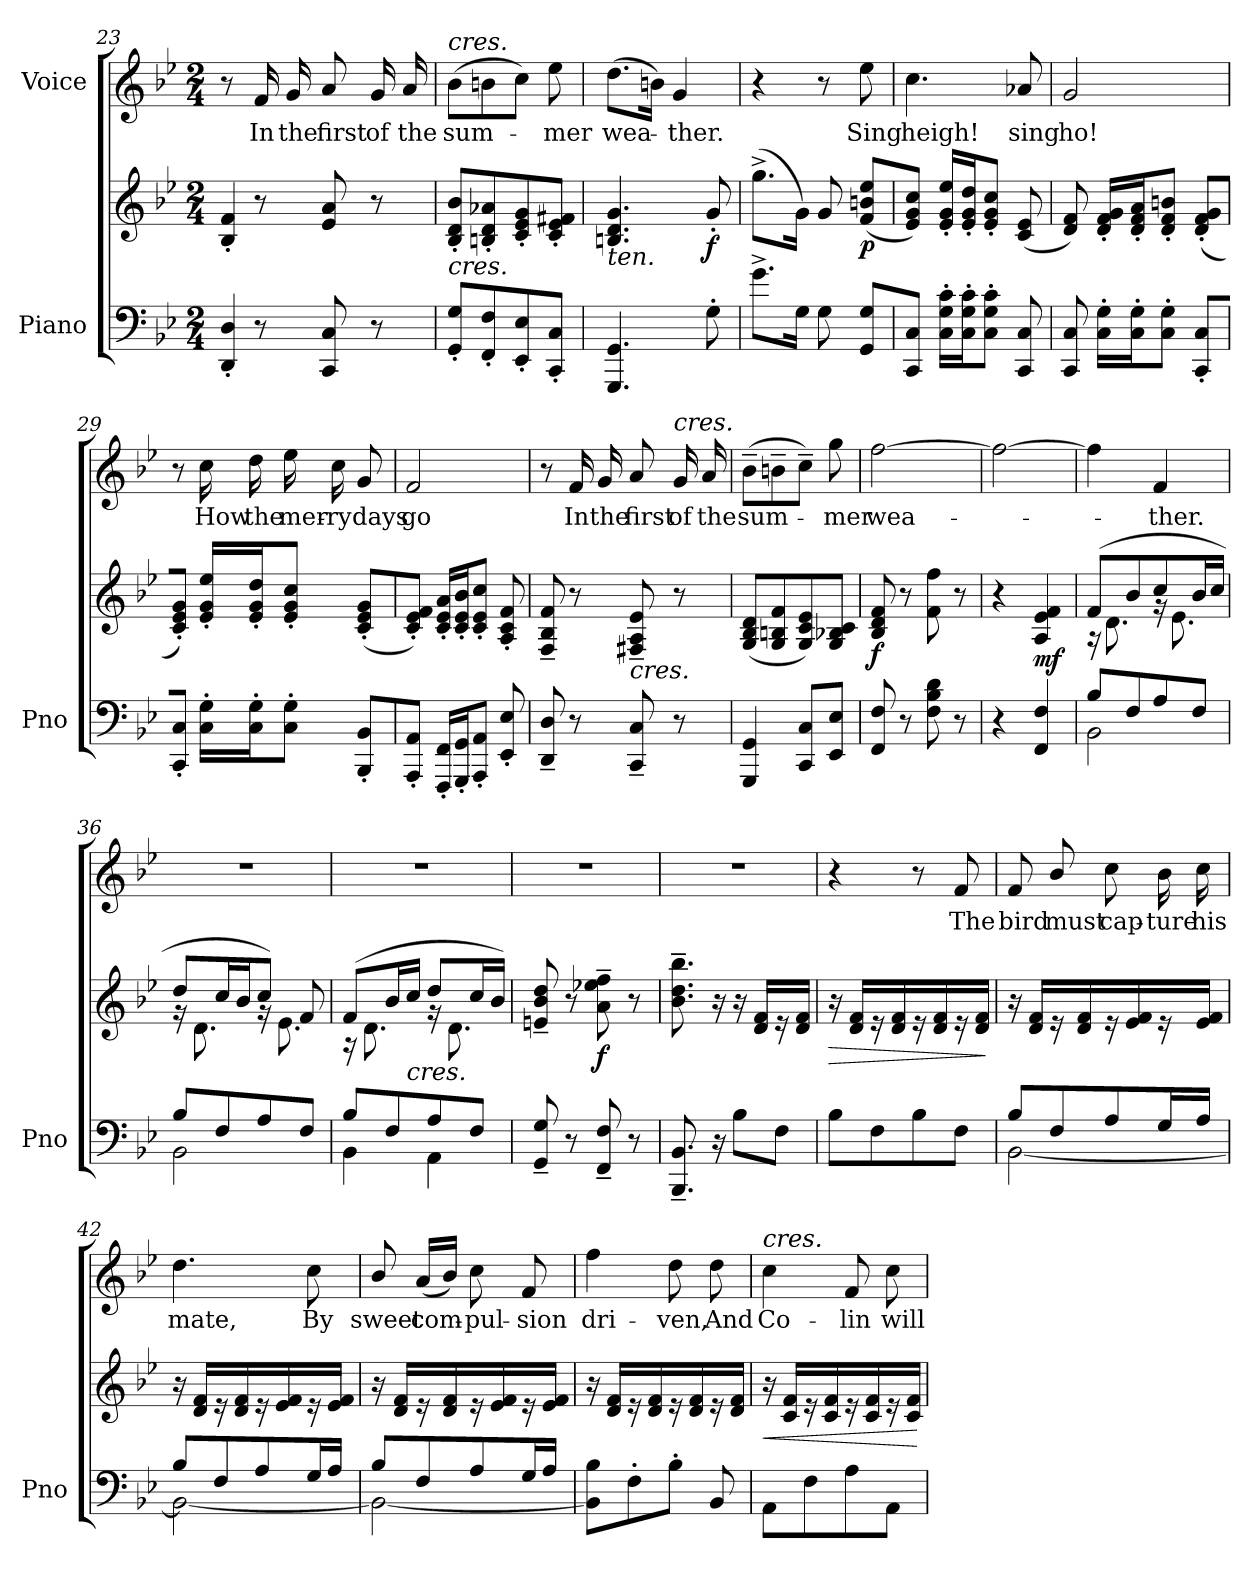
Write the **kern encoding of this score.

**kern	**kern	**dynam	**kern	**text	**dynam
*part2	*part2	*part2	*part1	*part1	*part1
*staff3	*staff2	*staff2/3	*staff1	*staff1	*staff1
*I"Piano	*	*	*I"Voice	*	*
*I'Pno	*	*	*	*	*
*clefF4	*clefG2	*	*clefG2	*	*
*k[b-e-]	*k[b-e-]	*	*k[b-e-]	*	*
*M2/4	*M2/4	*	*M2/4	*	*
=23	=23	=23	=23	=23	=23
8DD/' 8D/'J	8B-/' 8f/'J	.	8r	.	.
!	!	!	!	!LO:LY:b	!
8r	8r	.	16f/	In	.
!	!	!	!	!LO:LY:b	!
.	.	.	16g/	the	.
!	!	!	!	!LO:LY:b	!
8CC/ 8C/	8e-/ 8a/	.	8a/	first	.
!	!	!	!	!LO:LY:b	!
8r	8r	.	16g/	of	.
!	!	!	!	!LO:LY:b	!
.	.	.	16a/	the	.
!!LO:PB:g=z
=24	=24	=24	=24	=24	=24
!	!	!	!LO:TX:a:i:t=cres.	!	!
!	!LO:TX:b:i:t=cres.	!	!	!	!
!	!	!	!	!LO:LY:b	!
8GG/' 8G/'L	8B-/' 8d/' 8b-/'L	.	(>8b-\L	sum-	.
8FF/' 8F/'	8Bn/' 8d/' 8a-X/'	.	8bn\	.	.
8EE-/' 8E-/'	8c/' 8e-/' 8g/'	.	8cc\J)	.	.
!	!	!	!	!LO:LY:b	!
8CC/' 8C/'J	8c/' 8e-/' 8f#X/'J	.	8ee-\	-mer	.
=25	=25	=25	=25	=25	=25
!	!LO:TX:b:i:t=ten.	!	!	!	!
!	!	!	!	!LO:LY:b	!
4.GGG/ 4.GG/	4.Bn/ 4.d/ 4.g/	.	(>8.dd\L	wea-	.
.	.	.	16bn\Jk)	.	.
!	!	!	!	!LO:LY:b	!
.	.	.	4g/	-ther.	.
!	!	!LO:DY:b	!	!	!
8G'\	8g'/	f	.	.	.
=26	=26	=26	=26	=26	=26
8.g^\L	(>8.gg^\L	.	4r	.	.
16G\Jk	16g\Jk)	.	.	.	.
8G\	8g/	.	8r	.	.
!	!	!LO:DY:b	!	!LO:LY:b	!
8GG/ 8G/L	(<8f/ 8bn/ 8ee-/L	p	8ee-\	Sing	.
=27	=27	=27	=27	=27	=27
!	!	!	!	!LO:LY:b	!
8CC/ 8C/J	8e-/ 8g/ 8cc/J)	.	4.cc\	heigh!	.
16C\' 16G\' 16c\'LL	16e-/' 16g/' 16ee-/'LL	.	.	.	.
16C\' 16G\' 16c\'J	16e-/' 16g/' 16dd/'J	.	.	.	.
8C\' 8G\' 8c\'J	8e-/' 8g/' 8cc/'J	.	.	.	.
!	!	!	!	!LO:LY:b	!
8CC/ 8C/	(<8c/ 8e-/	.	8a-X/	sing	.
!!LO:LB:g=z
=28	=28	=28	=28	=28	=28
!	!	!	!	!LO:LY:b	!
8CC/ 8C/	8d/ 8f/)	.	2g/	ho!	.
16C\' 16G\'LL	16d/' 16f/' 16g/'LL	.	.	.	.
16C\' 16G\'J	16d/' 16f/' 16a/'J	.	.	.	.
8C\' 8G\'J	8d/' 8f/' 8bn/'J	.	.	.	.
8CC/' 8C/'L	(<8d/' 8f/' 8g/'L	.	.	.	.
=29	=29	=29	=29	=29	=29
8CC/' 8C/'J	8c/' 8e-/' 8g/'J)	.	8r	.	.
!	!	!	!	!LO:LY:b	!
16C\' 16G\'LL	16e-/' 16g/' 16ee-/'LL	.	16cc\	How	.
!	!	!	!	!LO:LY:b	!
16C\' 16G\'J	16e-/' 16g/' 16dd/'J	.	16dd\	the	.
!	!	!	!	!LO:LY:b	!
8C\' 8G\'J	8e-/' 8g/' 8cc/'J	.	16ee-\	mer-	.
!	!	!	!	!LO:LY:b	!
.	.	.	16cc\	-ry	.
!	!	!	!	!LO:LY:b	!
8BBB-/' 8BB-/'L	(<8c/' 8e-/' 8g/'L	.	8g/	days	.
=30	=30	=30	=30	=30	=30
!	!	!	!	!LO:LY:b	!
8AAA/' 8AA/'J	8c/' 8e-/' 8f/'J)	.	2f/	go	.
16FFF/' 16FF/'LL	16c/' 16e-/' 16a/'LL	.	.	.	.
16GGG/' 16GG/'J	16c/' 16e-/' 16b-/'J	.	.	.	.
8AAA/' 8AA/'J	8c/' 8e-/' 8cc/'J	.	.	.	.
8EE-/' 8E-/'	8A/' 8c/' 8f/'	.	.	.	.
!!LO:LB:g=z
=31	=31	=31	=31	=31	=31
8DD/~ 8D/~	8F/~ 8B-/~ 8f/~	.	8r	.	.
!	!	!	!	!LO:LY:b	!
8r	8r	.	16f/	In	.
!	!	!	!	!LO:LY:b	!
.	.	.	16g/	the	.
!	!LO:TX:b:i:t=cres.	!	!	!	!
!	!	!	!	!LO:LY:b	!
8CC/~ 8C/~	8F#X/~ 8A/~ 8e-/~	.	8a/	first	.
!	!	!	!LO:TX:a:i:t=cres.	!	!
!	!	!	!	!LO:LY:b	!
8r	8r	.	16g/	of	.
!	!	!	!	!LO:LY:b	!
.	.	.	16a/	the	.
=32	=32	=32	=32	=32	=32
!	!	!	!	!LO:LY:b	!
4GGG/ 4GG/	(<8G/ 8B-/ 8d/L	.	(>8b-~\L	sum-	.
.	8G/ 8Bn/ 8f/	.	8bn~\	.	.
8CC/ 8C/L	8G/ 8c/ 8e-/)	.	8cc~\J)	.	.
!	!	!	!	!LO:LY:b	!
8EE-/ 8E-/J	8G/ 8B-X/ 8c/J	.	8gg\	-mer	.
=33	=33	=33	=33	=33	=33
!	!	!LO:DY:b	!	!LO:LY:b	!
8FF/ 8F/	8B-/ 8d/ 8f/	f	[2ff\	wea-	.
8r	8r	.	.	.	.
8F\ 8B-\ 8d\	8f\ 8ff\	.	.	.	.
8r	8r	.	.	.	.
=34	=34	=34	=34	=34	=34
4r	4r	.	2ff\_	.	.
!	!	!LO:DY:b	!	!	!
4FF/ 4F/	4A/ 4e-/ 4f/	mf	.	.	.
!!LO:LB:g=z
=35	=35	=35	=35	=35	=35
*^	*^	*	*	*	*
8B-/L	2BB-\	(>8f/L	16r	.	4ff\]	.	.
.	.	.	8.d\	.	.	.	.
8F/	.	8b-/	.	.	.	.	.
!	!	!	!	!	!	!LO:LY:b	!
8A/	.	8cc/	16rg	.	4f/	-ther.	.
.	.	.	8.e-\	.	.	.	.
8F/J	.	16b-/L	.	.	.	.	.
.	.	16cc/JJ	.	.	.	.	.
=36	=36	=36	=36	=36	=36	=36	=36
8B-/L	2BB-\	8dd/L	16rg	.	2r	.	.
.	.	.	8.d\	.	.	.	.
8F/	.	16cc/L	.	.	.	.	.
.	.	16b-/J	.	.	.	.	.
8A/	.	8cc/J)	16rg	.	.	.	.
.	.	.	8.e-\	.	.	.	.
8F/J	.	8f/	.	.	.	.	.
=37	=37	=37	=37	=37	=37	=37	=37
8B-/L	4BB-\	(>8f/L	16r	.	2r	.	.
.	.	.	8.d\	.	.	.	.
8F/	.	16b-/L	.	.	.	.	.
!	!	!LO:TX:b:i:t=cres.	!	!	!	!	!
.	.	16cc/JJ	.	.	.	.	.
8A/	4AA\	8dd/L	16rg	.	.	.	.
.	.	.	8.d\	.	.	.	.
8F/J	.	16cc/L	.	.	.	.	.
.	.	16b-/JJ)	.	.	.	.	.
*v	*v	*	*	*	*	*	*
*	*v	*v	*	*	*	*
=38	=38	=38	=38	=38	=38
8GG/~ 8G/~	8en/~ 8b-/~ 8dd/~	.	2r	.	.
8r	8r	.	.	.	.
!	!	!LO:DY:b	!	!	!
8FF/~ 8F/~	8a\~ 8ee-X\~ 8ff\~	f	.	.	.
8r	8r	.	.	.	.
!!LO:PB:g=z
=39	=39	=39	=39	=39	=39
8.BBB-/~ 8.BB-/~	8.b-\~ 8.dd\~ 8.bb-\~	.	2r	.	.
16r	16r	.	.	.	.
!	!	!LO:DY:b	!	!	!
!	!	!LO:DY:n=1:b	!	!	!
!	!	!LO:DY:n=2:b	!	!	!
8B-\L	16r	other-dynamics p other-dynamics	.	.	.
.	16d/ 16f/LL	.	.	.	.
8F\J	16r	.	.	.	.
.	16d/ 16f/JJ	.	.	.	.
=40	=40	=40	=40	=40	=40
!	!	!LO:HP:b	!	!	!
8B-\L	16r	>	4r	.	.
.	16d/ 16f/LL	.	.	.	.
8F\	16r	.	.	.	.
.	16d/ 16f/	.	.	.	.
8B-\	16r	.	8r	.	.
.	16d/ 16f/	.	.	.	.
!	!	!	!	!LO:LY:b	!LO:DY:a
!	!	!	!	!	!LO:DY:n=1:a
!	!	!	!	!	!LO:DY:n=2:a
8F\J	16r	.	8f/	The	other-dynamics p other-dynamics
.	16d/ 16f/JJ	.	.	.	.
.	.	]	.	.	.
=41	=41	=41	=41	=41	=41
*^	*	*	*	*	*
!	!	!	!	!	!LO:LY:b	!
8B-/L	[2BB-\	16r	.	8f/	bird	.
.	.	16d/ 16f/LL	.	.	.	.
!	!	!	!	!	!LO:LY:b	!
8F/	.	16r	.	8b-/	must	.
.	.	16d/ 16f/	.	.	.	.
!	!	!	!	!	!LO:LY:b	!
8A/	.	16r	.	8cc\	cap-	.
.	.	16e-/ 16f/	.	.	.	.
!	!	!	!	!	!LO:LY:b	!
16G/L	.	16r	.	16b-\	-ture	.
!	!	!	!	!	!LO:LY:b	!
16A/JJ	.	16e-/ 16f/JJ	.	16cc\	his	.
!!LO:LB:g=z
=42	=42	=42	=42	=42	=42	=42
!	!	!	!	!	!LO:LY:b	!
8B-/L	2BB-\_	16r	.	4.dd\	mate,	.
.	.	16d/ 16f/LL	.	.	.	.
8F/	.	16r	.	.	.	.
.	.	16d/ 16f/	.	.	.	.
8A/	.	16r	.	.	.	.
.	.	16e-/ 16f/	.	.	.	.
!	!	!	!	!	!LO:LY:b	!
16G/L	.	16r	.	8cc\	By	.
16A/JJ	.	16e-/ 16f/JJ	.	.	.	.
=43	=43	=43	=43	=43	=43	=43
!	!	!	!	!	!LO:LY:b	!
8B-/L	2BB-\_	16r	.	8b-/	sweet	.
.	.	16d/ 16f/LL	.	.	.	.
!	!	!	!	!	!LO:LY:b	!
8F/	.	16r	.	(<16a/LL	com-	.
.	.	16d/ 16f/	.	16b-/JJ)	.	.
!	!	!	!	!	!LO:LY:b	!
8A/	.	16r	.	8cc\	-pul-	.
.	.	16e-/ 16f/	.	.	.	.
!	!	!	!	!	!LO:LY:b	!
16G/L	.	16r	.	8f/	-sion	.
16A/JJ	.	16e-/ 16f/JJ	.	.	.	.
*v	*v	*	*	*	*	*
=44	=44	=44	=44	=44	=44
!	!	!	!	!LO:LY:b	!
8BB-\] 8B-\L	16r	.	4ff\	dri-	.
.	16d/ 16f/LL	.	.	.	.
8F'\	16r	.	.	.	.
.	16d/ 16f/	.	.	.	.
!	!	!	!	!LO:LY:b	!
8B-'\J	16r	.	8dd\	-ven,	.
.	16d/ 16f/	.	.	.	.
!	!	!	!	!LO:LY:b	!
8BB-/	16r	.	8dd\	And	.
.	16d/ 16f/JJ	.	.	.	.
!!LO:LB:g=z
=45	=45	=45	=45	=45	=45
!	!	!	!LO:TX:a:i:t=cres.	!	!
!	!	!LO:HP:b	!	!LO:LY:b	!
8AA\L	16r	<	4cc\	Co-	.
.	16c/ 16f/LL	.	.	.	.
8F\	16r	.	.	.	.
.	16c/ 16f/	.	.	.	.
!	!	!	!	!LO:LY:b	!
8A\	16r	.	8f/	-lin	.
.	16c/ 16f/	.	.	.	.
!	!	!	!	!LO:LY:b	!
8AA\J	16r	.	8cc\	will	.
.	16c/ 16f/JJ	.	.	.	.
.	.	[	.	.	.
=	=	=	=	=	=
*-	*-	*-	*-	*-	*-
